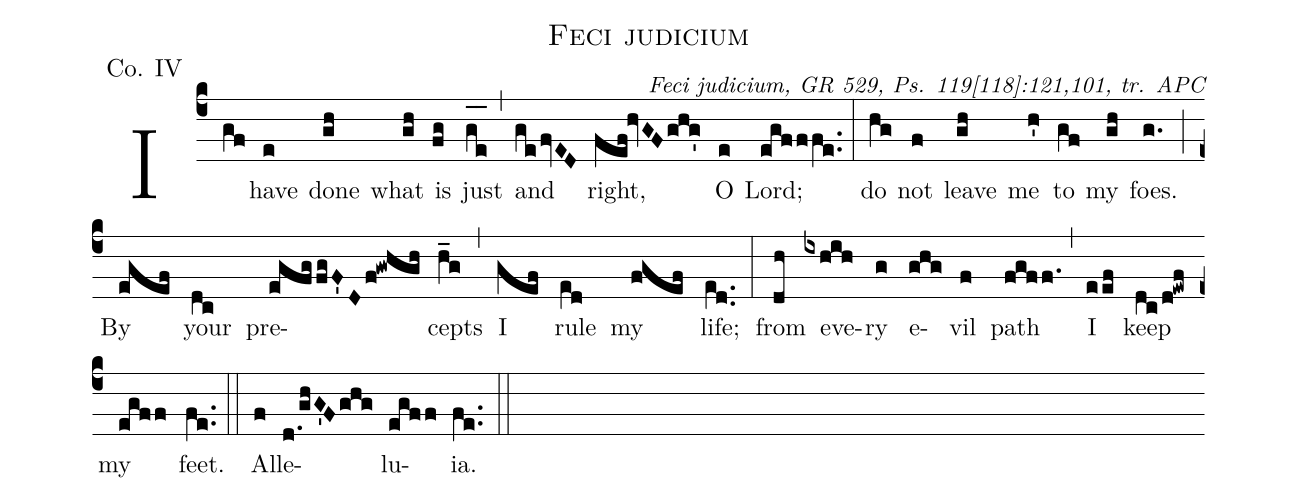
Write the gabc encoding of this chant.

name: Feci judicium;
office-part: Communio;
mode: 4;
annotation: Co. IV;
commentary: Feci judicium, GR 529, Ps. 119[118]:121,101, tr. APC;
%%
(c4)I(gf) have(e) done(gh) what(gh) is(fg) just(g_[oh:h]e_[oh:h]) (,) and(gefvED) right,(fef!hvGFghg') O(e) Lord;(egfffe..) (:)

do(hg) not(f) leave(gh) me(h') to(gf) my(gh) foes.(g.) (;)

By(egef) your(dc) pre(egfg/fgF'D/f!gwhgh)cepts(h_g) (,)

I(gef) rule(e[ll:1]d) my(fgef) life;(e[ll:1]d..) (:)

from(dh) eve(ixhih)ry(g) e(ghg)vil(f) path(fgff.) (,)
I(eef) keep(dc/d!ewf) my(egff) feet.(fe..) (::)

Al(f)le(d./[-0.5]ghG'Fghg)lu(egff)ia.(fe..) (::)
